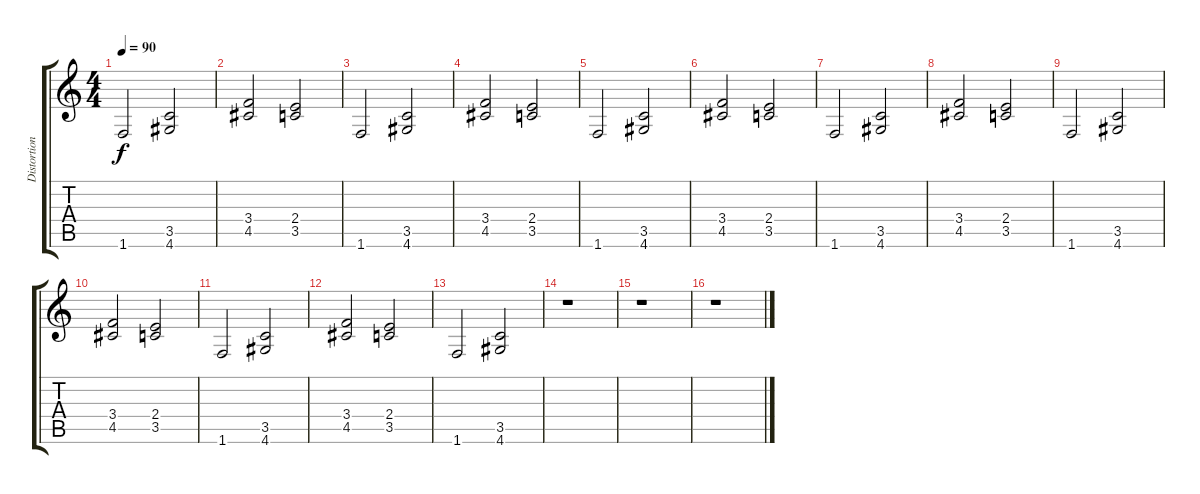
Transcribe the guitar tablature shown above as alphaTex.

\track ("Distortion" "Distortion") {instrument distortionguitar}
\staff {score tabs}
\tuning (E4 B3 G3 D3 A2 E2) {hide}
\ts (4 4)
\tempo 90
\clef g2
\ks c
1.6.2{dy f} (3.5 4.6).2 |
(3.4 4.5).2 (2.4 3.5).2 |
1.6.2 (3.5 4.6).2 |
(3.4 4.5).2 (2.4 3.5).2 |
1.6.2 (3.5 4.6).2 |
(3.4 4.5).2 (2.4 3.5).2 |
1.6.2 (3.5 4.6).2 |
(3.4 4.5).2 (2.4 3.5).2 |
1.6.2 (3.5 4.6).2 |
(3.4 4.5).2 (2.4 3.5).2 |
1.6.2 (3.5 4.6).2 |
(3.4 4.5).2 (2.4 3.5).2 |
1.6.2 (3.5 4.6).2 |
r.1 |
r.1 |
r.1
